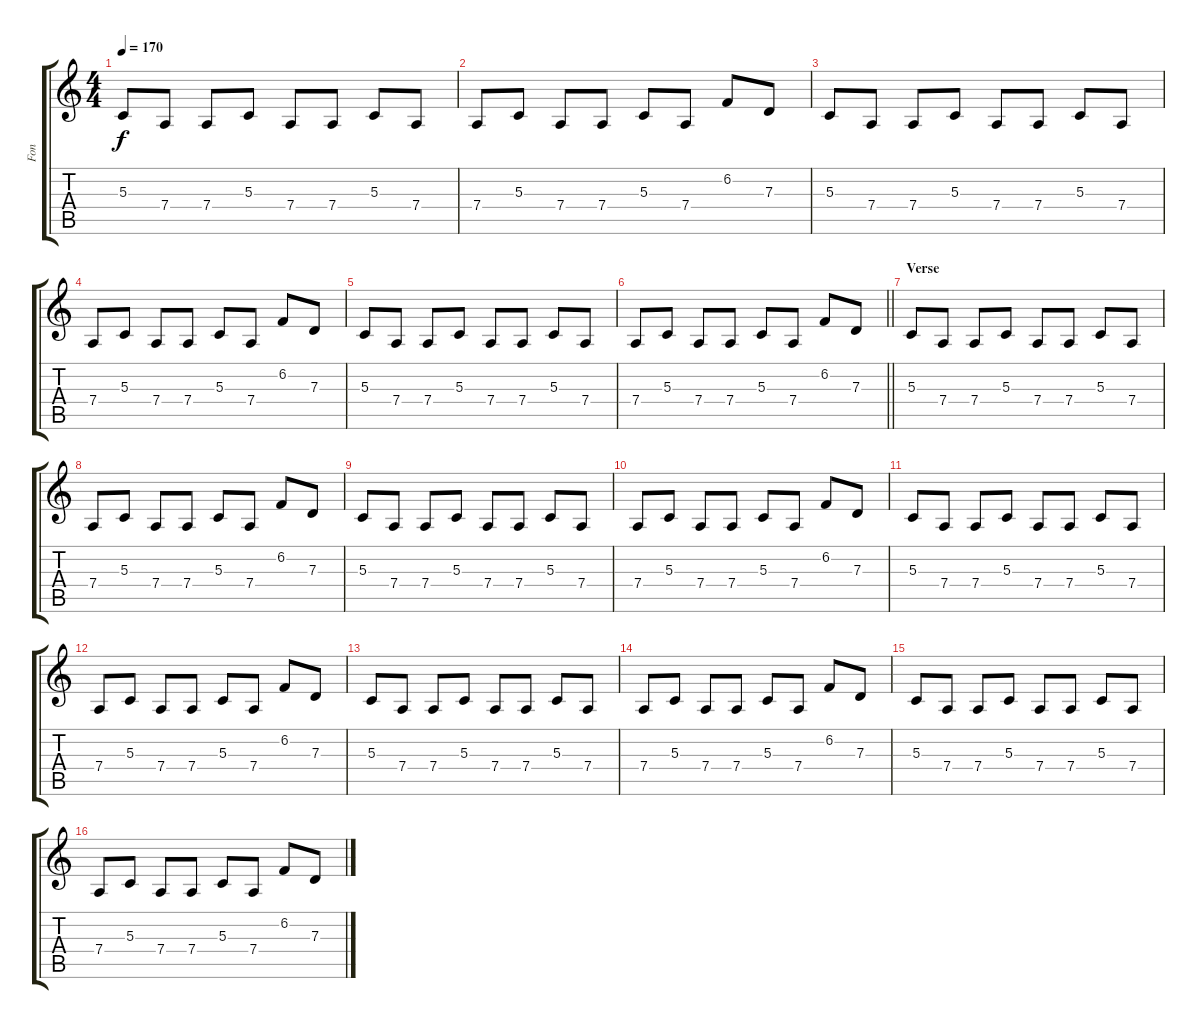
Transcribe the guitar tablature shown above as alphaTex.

\track ("Fon" "Fon") {instrument fx4atmosphere}
\staff {score tabs}
\tuning (E4 B3 G3 D3 A2 E2) {hide}
\ts (4 4)
\tempo 170
\clef g2
\ks c
5.3.8{dy f} 7.4.8 7.4.8 5.3.8 7.4.8 7.4.8 5.3.8 7.4.8 |
7.4.8 5.3.8 7.4.8 7.4.8 5.3.8 7.4.8 6.2.8 7.3.8 |
5.3.8 7.4.8 7.4.8 5.3.8 7.4.8 7.4.8 5.3.8 7.4.8 |
7.4.8 5.3.8 7.4.8 7.4.8 5.3.8 7.4.8 6.2.8 7.3.8 |
5.3.8 7.4.8 7.4.8 5.3.8 7.4.8 7.4.8 5.3.8 7.4.8 |
\barLineRight lightlight
7.4.8 5.3.8 7.4.8 7.4.8 5.3.8 7.4.8 6.2.8 7.3.8 |
\section ("" "Verse")
5.3.8 7.4.8 7.4.8 5.3.8 7.4.8 7.4.8 5.3.8 7.4.8 |
7.4.8 5.3.8 7.4.8 7.4.8 5.3.8 7.4.8 6.2.8 7.3.8 |
5.3.8 7.4.8 7.4.8 5.3.8 7.4.8 7.4.8 5.3.8 7.4.8 |
7.4.8 5.3.8 7.4.8 7.4.8 5.3.8 7.4.8 6.2.8 7.3.8 |
5.3.8 7.4.8 7.4.8 5.3.8 7.4.8 7.4.8 5.3.8 7.4.8 |
7.4.8 5.3.8 7.4.8 7.4.8 5.3.8 7.4.8 6.2.8 7.3.8 |
5.3.8 7.4.8 7.4.8 5.3.8 7.4.8 7.4.8 5.3.8 7.4.8 |
7.4.8 5.3.8 7.4.8 7.4.8 5.3.8 7.4.8 6.2.8 7.3.8 |
5.3.8 7.4.8 7.4.8 5.3.8 7.4.8 7.4.8 5.3.8 7.4.8 |
7.4.8 5.3.8 7.4.8 7.4.8 5.3.8 7.4.8 6.2.8 7.3.8
